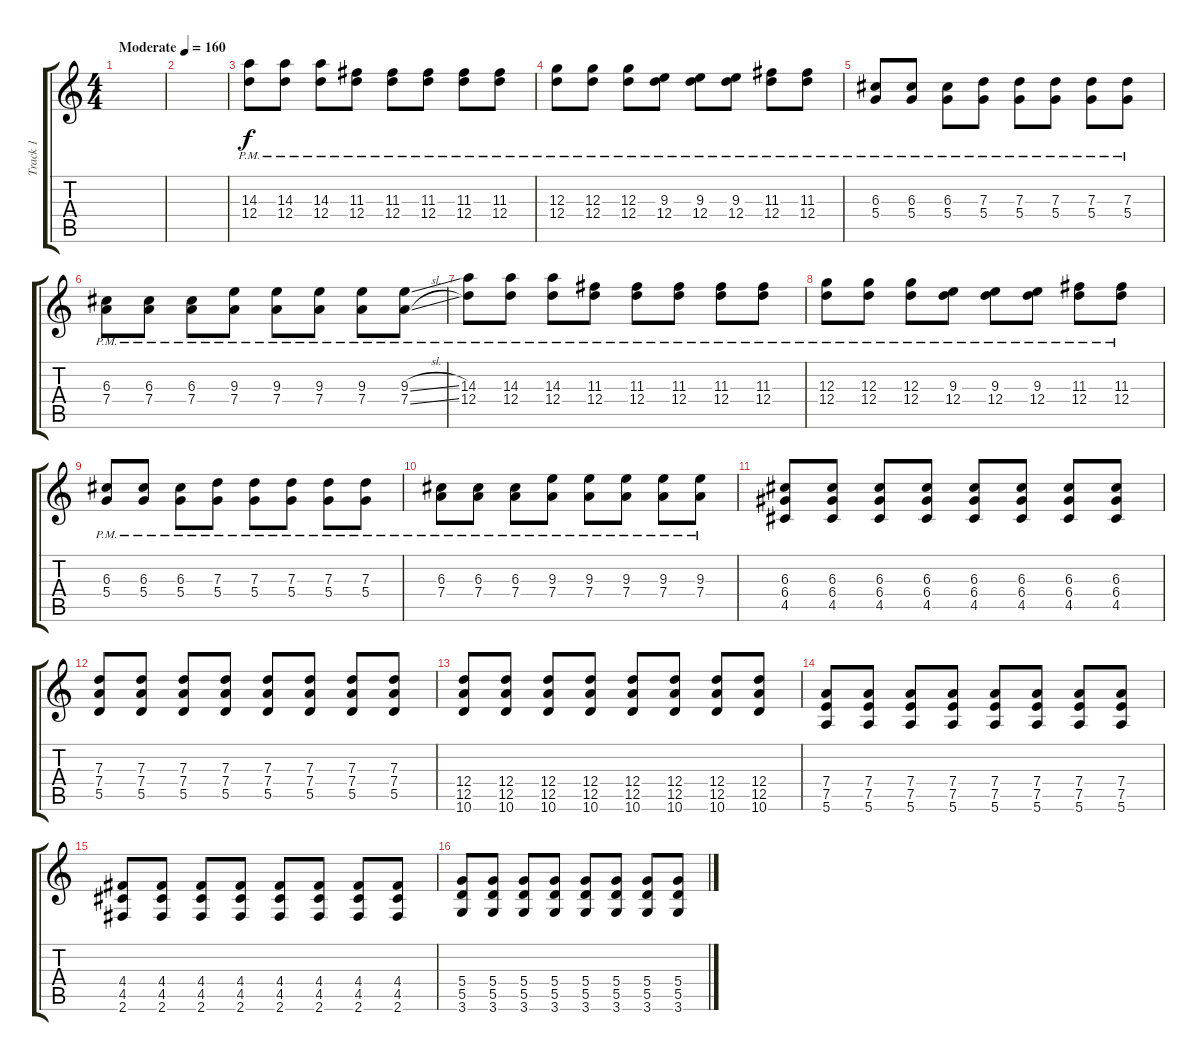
\track ("Track 1" "Track 1") {instrument distortionguitar}
\staff {score tabs}
\tuning (E4 B3 G3 D3 A2 E2) {hide}
\ts (4 4)
\tempo (160 "Moderate")
\clef g2
\ks c
|
|
(14.3{pm} 12.4{pm}).8 (14.3{pm} 12.4{pm}).8 (14.3{pm} 12.4{pm}).8 (11.3{pm} 12.4{pm}).8 (11.3{pm} 12.4{pm}).8 (11.3{pm} 12.4{pm}).8 (11.3{pm} 12.4{pm}).8 (11.3{pm} 12.4{pm}).8 |
(12.3{pm} 12.4{pm}).8 (12.3{pm} 12.4{pm}).8 (12.3{pm} 12.4{pm}).8 (9.3{pm} 12.4{pm}).8 (9.3{pm} 12.4{pm}).8 (9.3{pm} 12.4{pm}).8 (11.3{pm} 12.4{pm}).8 (11.3{pm} 12.4{pm}).8 |
(6.3{pm} 5.4{pm}).8 (6.3{pm} 5.4{pm}).8 (6.3{pm} 5.4{pm}).8 (7.3{pm} 5.4{pm}).8 (7.3{pm} 5.4{pm}).8 (7.3{pm} 5.4{pm}).8 (7.3{pm} 5.4{pm}).8 (7.3{pm} 5.4{pm}).8 |
(6.3{pm} 7.4{pm}).8 (6.3{pm} 7.4{pm}).8 (6.3{pm} 7.4{pm}).8 (9.3{pm} 7.4{pm}).8 (9.3{pm} 7.4{pm}).8 (9.3{pm} 7.4{pm}).8 (9.3{pm} 7.4{pm}).8 (9.3{sl pm} 7.4{sl pm}).8 |
(14.3{pm} 12.4{pm}).8 (14.3{pm} 12.4{pm}).8 (14.3{pm} 12.4{pm}).8 (11.3{pm} 12.4{pm}).8 (11.3{pm} 12.4{pm}).8 (11.3{pm} 12.4{pm}).8 (11.3{pm} 12.4{pm}).8 (11.3{pm} 12.4{pm}).8 |
(12.3{pm} 12.4{pm}).8 (12.3{pm} 12.4{pm}).8 (12.3{pm} 12.4{pm}).8 (9.3{pm} 12.4{pm}).8 (9.3{pm} 12.4{pm}).8 (9.3{pm} 12.4{pm}).8 (11.3{pm} 12.4{pm}).8 (11.3{pm} 12.4{pm}).8 |
(6.3{pm} 5.4{pm}).8 (6.3{pm} 5.4{pm}).8 (6.3{pm} 5.4{pm}).8 (7.3{pm} 5.4{pm}).8 (7.3{pm} 5.4{pm}).8 (7.3{pm} 5.4{pm}).8 (7.3{pm} 5.4{pm}).8 (7.3{pm} 5.4{pm}).8 |
(6.3{pm} 7.4{pm}).8 (6.3{pm} 7.4{pm}).8 (6.3{pm} 7.4{pm}).8 (9.3{pm} 7.4{pm}).8 (9.3{pm} 7.4{pm}).8 (9.3{pm} 7.4{pm}).8 (9.3{pm} 7.4{pm}).8 (9.3{pm} 7.4{pm}).8 |
(6.3 6.4 4.5).8 (6.3 6.4 4.5).8 (6.3 6.4 4.5).8 (6.3 6.4 4.5).8 (6.3 6.4 4.5).8 (6.3 6.4 4.5).8 (6.3 6.4 4.5).8 (6.3 6.4 4.5).8 |
(7.3 7.4 5.5).8 (7.3 7.4 5.5).8 (7.3 7.4 5.5).8 (7.3 7.4 5.5).8 (7.3 7.4 5.5).8 (7.3 7.4 5.5).8 (7.3 7.4 5.5).8 (7.3 7.4 5.5).8 |
(12.4 12.5 10.6).8 (12.4 12.5 10.6).8 (12.4 12.5 10.6).8 (12.4 12.5 10.6).8 (12.4 12.5 10.6).8 (12.4 12.5 10.6).8 (12.4 12.5 10.6).8 (12.4 12.5 10.6).8 |
(7.4 7.5 5.6).8 (7.4 7.5 5.6).8 (7.4 7.5 5.6).8 (7.4 7.5 5.6).8 (7.4 7.5 5.6).8 (7.4 7.5 5.6).8 (7.4 7.5 5.6).8 (7.4 7.5 5.6).8 |
(4.4 4.5 2.6).8 (4.4 4.5 2.6).8 (4.4 4.5 2.6).8 (4.4 4.5 2.6).8 (4.4 4.5 2.6).8 (4.4 4.5 2.6).8 (4.4 4.5 2.6).8 (4.4 4.5 2.6).8 |
(5.4 5.5 3.6).8 (5.4 5.5 3.6).8 (5.4 5.5 3.6).8 (5.4 5.5 3.6).8 (5.4 5.5 3.6).8 (5.4 5.5 3.6).8 (5.4 5.5 3.6).8 (5.4 5.5 3.6).8
